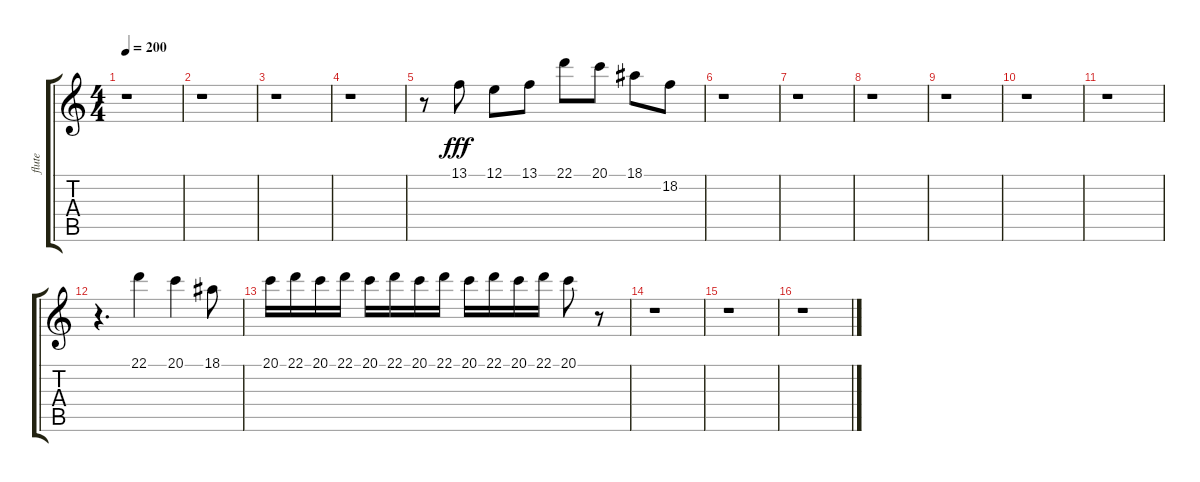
\track ("flute               " "flute     ") {instrument piccolo}
\staff {score tabs}
\tuning (E4 B3 G3 D3 A2 E2) {hide}
\ts (4 4)
\tempo 200
\clef g2
\ks c
r.1{dy fff} |
r.1 |
r.1 |
r.1 |
r.8 13.1.8 12.1.8 13.1.8 22.1.8 20.1.8 18.1.8 18.2.8 |
r.1 |
r.1 |
r.1 |
r.1 |
r.1 |
r.1 |
r.4{d} 22.1.4 20.1.4 18.1.8 |
20.1.16 22.1.16 20.1.16 22.1.16 20.1.16 22.1.16 20.1.16 22.1.16 20.1.16 22.1.16 20.1.16 22.1.16 20.1.8 r.8 |
r.1 |
r.1 |
r.1
